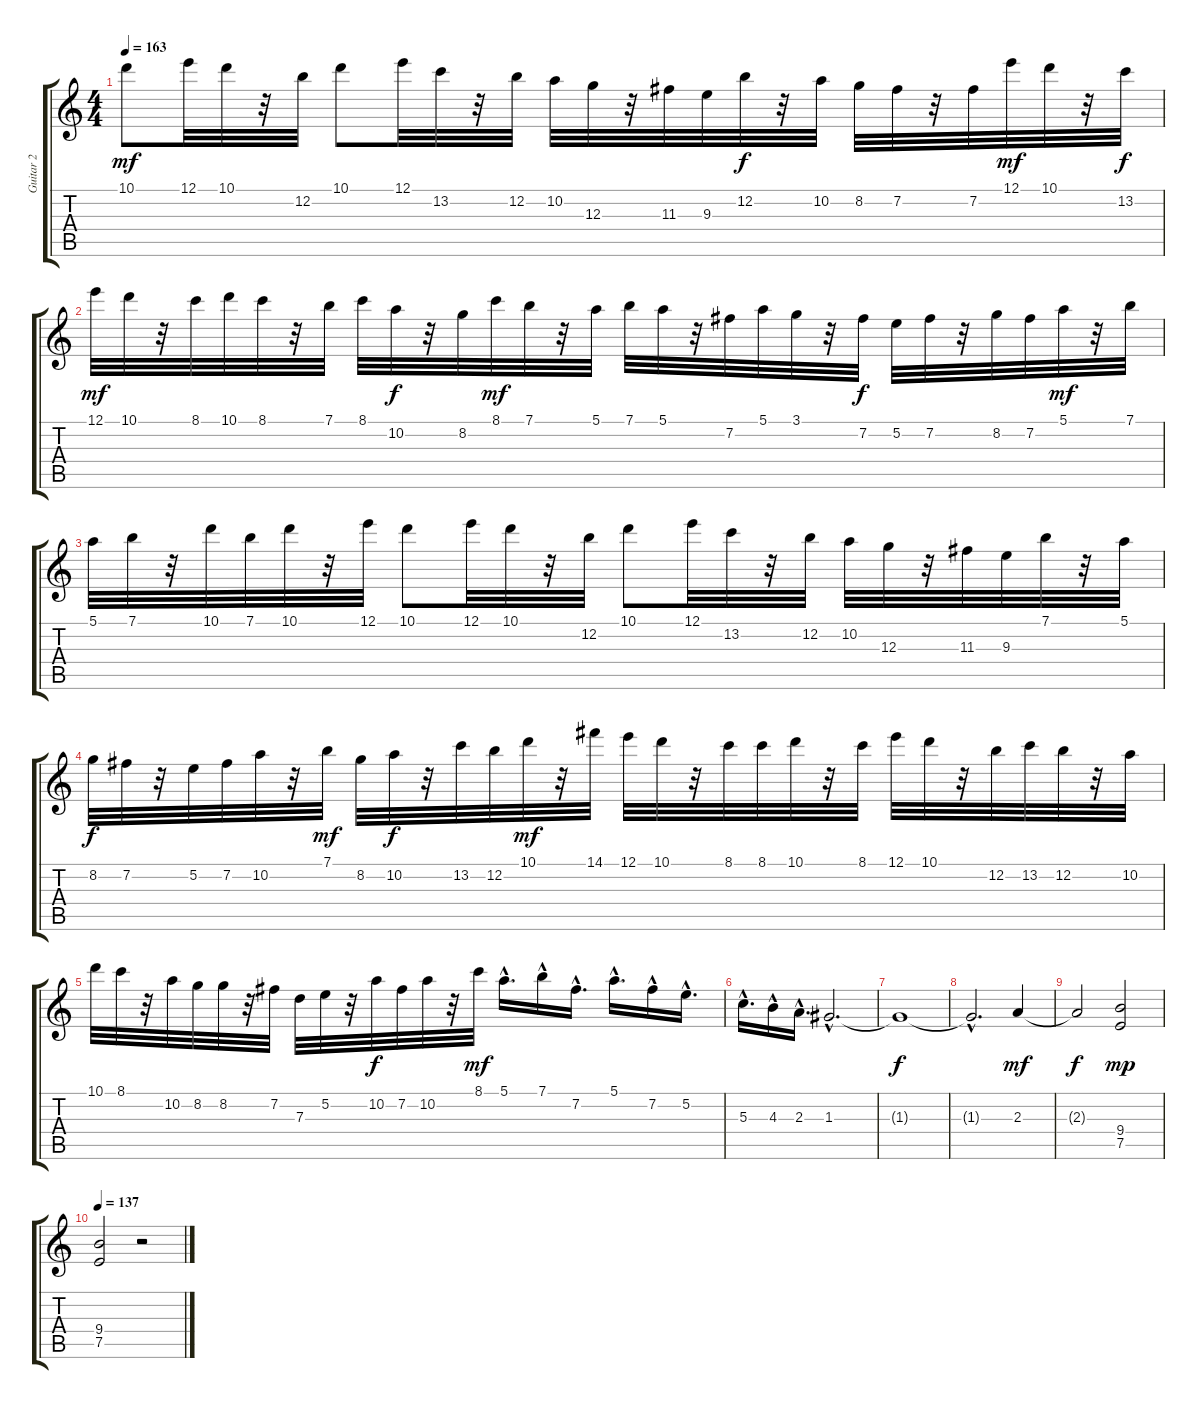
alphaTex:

\track ("Guitar 2 " "Guitar 2 ") {instrument distortionguitar}
\staff {score tabs}
\tuning (E4 B3 G3 D3 A2 E2) {hide}
\ts (4 4)
\tempo 163
\clef g2
\ks c
10.1.8{dy mf} 12.1.32 10.1.32 r.32 12.2.32 10.1.8 12.1.32 13.2.32 r.32 12.2.32 10.2.32 12.3.32 r.32 11.3.32 9.3.32 12.2.32{dy f} r.32 10.2.32 8.2.32 7.2.32 r.32 7.2.32 12.1.32{dy mf} 10.1.32 r.32 13.2.32{dy f} |
12.1.32{dy mf} 10.1.32 r.32 8.1.32 10.1.32 8.1.32 r.32 7.1.32 8.1.32 10.2.32{dy f} r.32 8.2.32 8.1.32{dy mf} 7.1.32 r.32 5.1.32 7.1.32 5.1.32 r.32 7.2.32 5.1.32 3.1.32 r.32 7.2.32{dy f} 5.2.32 7.2.32 r.32 8.2.32 7.2.32 5.1.32{dy mf} r.32 7.1.32 |
5.1.32 7.1.32 r.32 10.1.32 7.1.32 10.1.32 r.32 12.1.32 10.1.8 12.1.32 10.1.32 r.32 12.2.32 10.1.8 12.1.32 13.2.32 r.32 12.2.32 10.2.32 12.3.32 r.32 11.3.32 9.3.32 7.1.32 r.32 5.1.32 |
8.2.32{dy f} 7.2.32 r.32 5.2.32 7.2.32 10.2.32 r.32 7.1.32{dy mf} 8.2.32 10.2.32{dy f} r.32 13.2.32 12.2.32 10.1.32{dy mf} r.32 14.1.32 12.1.32 10.1.32 r.32 8.1.32 8.1.32 10.1.32 r.32 8.1.32 12.1.32 10.1.32 r.32 12.2.32 13.2.32 12.2.32 r.32 10.2.32 |
10.1.32 8.1.32 r.32 10.2.32 8.2.32 8.2.32 r.32 7.2.32 7.3.32 5.2.32 r.32 10.2.32{dy f} 7.2.32 10.2.32 r.32 8.1.32{dy mf} 5.1{hac}.16{d} 7.1{hac}.16 7.2{hac}.16{d} 5.1{hac}.16{d} 7.2{hac}.16 5.2{hac}.16{d} |
5.3{hac}.16{d} 4.3{hac}.16 2.3{hac}.16{d} 1.3{hac}.2{d} |
1.3{t}.1{dy f} |
1.3{hac t}.2{d} 2.3.4{dy mf} |
2.3{t}.2{dy f} (9.4 7.5).2{dy mp} |
\tempo 137
(9.4 7.5).2 r.2
